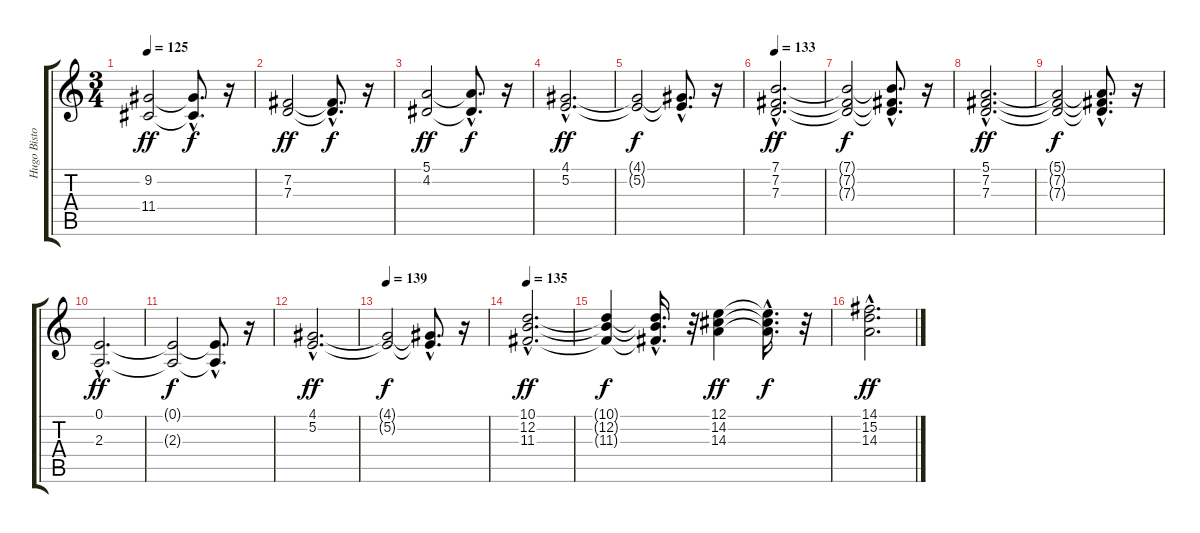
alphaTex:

\track ("Hugo Bistolfi" "Hugo Bisto") {instrument stringensemble1}
\staff {score tabs}
\tuning (E4 B3 G3 D3 A2 E2) {hide}
\ts (3 4)
\tempo 125
\clef g2
\ks c
(9.2 11.4).2{dy ff} (9.2{hac t} 11.4{hac t}).8{d dy f} r.16 |
(7.2 7.3).2{dy ff} (7.2{hac t} 7.3{hac t}).8{d dy f} r.16 |
(5.1 4.2).2{dy ff} (5.1{hac t} 4.2{hac t}).8{d dy f} r.16 |
(4.1{hac} 5.2{hac}).2{d dy ff} |
(4.1{t} 5.2{t}).2{dy f} (4.1{hac t} 5.2{hac t}).8{d} r.16 |
\tempo 133
(7.1{hac} 7.2{hac} 7.3{hac}).2{d dy ff} |
(7.1{t} 7.2{t} 7.3{t}).2{dy f} (7.1{hac t} 7.2{hac t} 7.3{hac t}).8{d} r.16 |
(5.1{hac} 7.2{hac} 7.3{hac}).2{d dy ff} |
(5.1{t} 7.2{t} 7.3{t}).2{dy f} (5.1{hac t} 7.2{hac t} 7.3{hac t}).8{d} r.16 |
(0.1{hac} 2.3{hac}).2{d dy ff} |
(0.1{t} 2.3{t}).2{dy f} (0.1{hac t} 2.3{hac t}).8{d} r.16 |
(4.1{hac} 5.2{hac}).2{d dy ff} |
\tempo 139
(4.1{t} 5.2{t}).2{dy f} (4.1{hac t} 5.2{hac t}).8{d} r.16 |
\tempo 135
(10.1{hac} 12.2{hac} 11.3{hac}).2{d dy ff} |
(10.1{t} 12.2{t} 11.3{t}).4{dy f} (10.1{hac t} 12.2{hac t} 11.3{hac t}).16{d} r.32 (12.1 14.2 14.3).4{dy ff} (12.1{hac t} 14.2{hac t} 14.3{hac t}).16{d dy f} r.32 |
(14.1{hac} 15.2{hac} 14.3{hac}).2{d dy ff}
